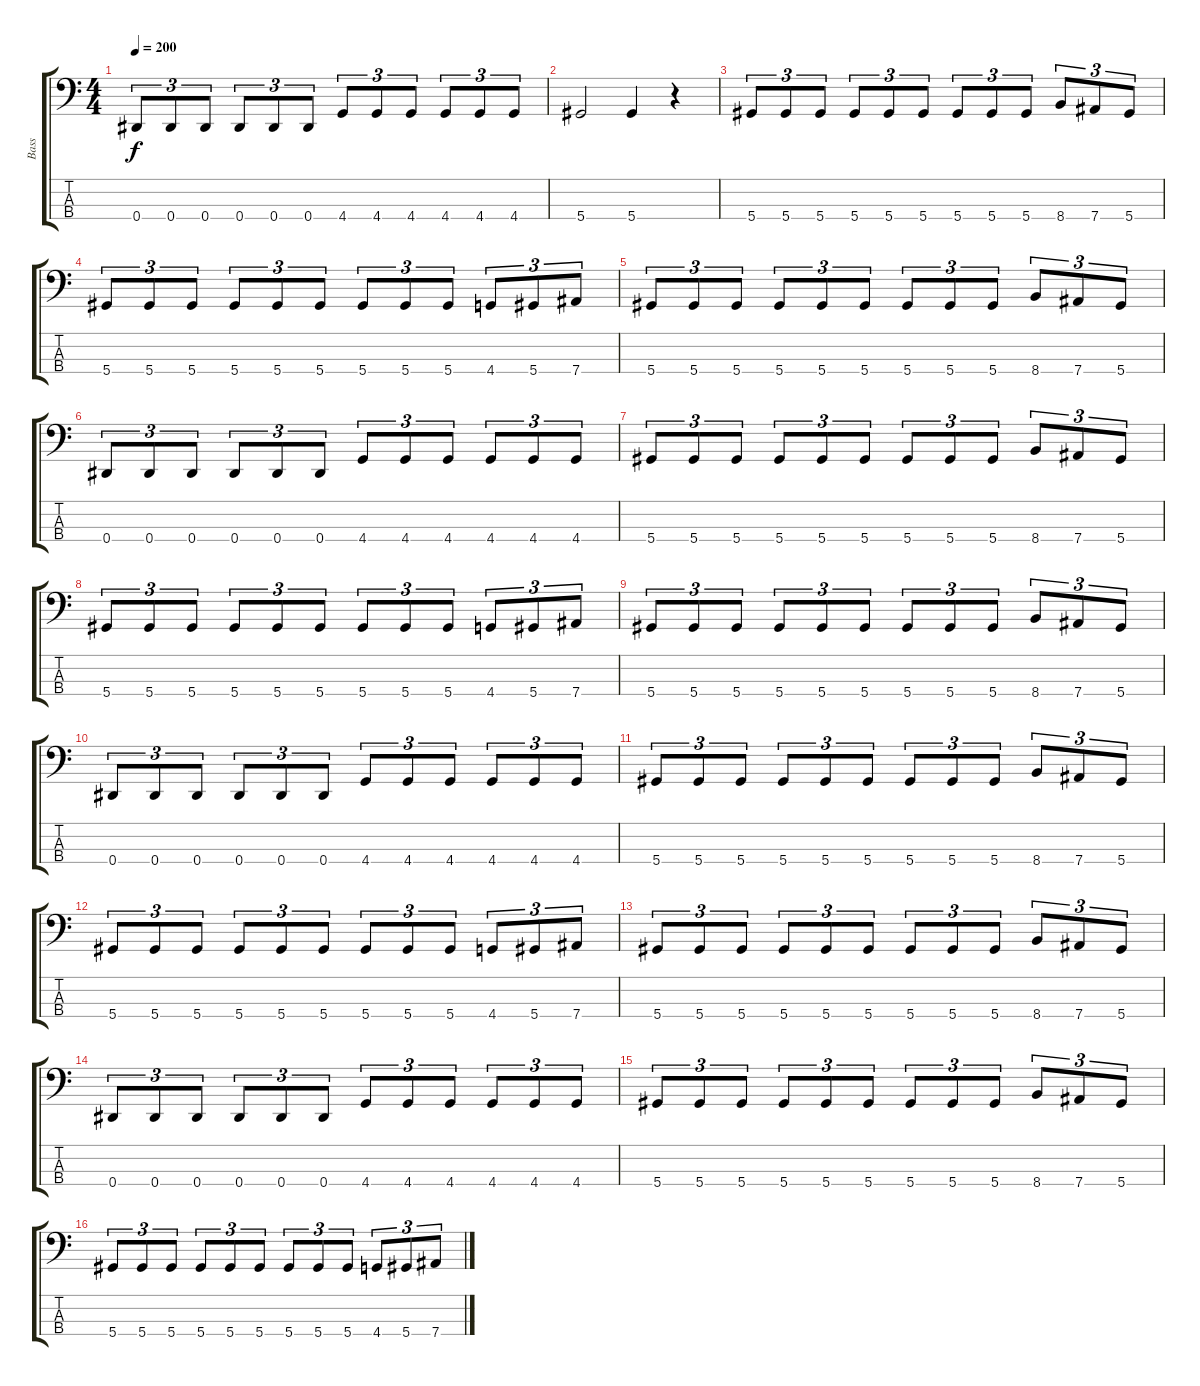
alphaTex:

\track ("Bass" "Bass") {instrument electricbassfinger}
\staff {score tabs}
\tuning (Gb2 Db2 Ab1 Eb1) {hide}
\ts (4 4)
\tempo 200
\clef f4
\ks c
0.4.8{tu (3 2) dy f} 0.4.8{tu (3 2)} 0.4.8{tu (3 2)} 0.4.8{tu (3 2)} 0.4.8{tu (3 2)} 0.4.8{tu (3 2)} 4.4.8{tu (3 2)} 4.4.8{tu (3 2)} 4.4.8{tu (3 2)} 4.4.8{tu (3 2)} 4.4.8{tu (3 2)} 4.4.8{tu (3 2)} |
5.4.2 5.4.4 r.4 |
5.4.8{tu (3 2)} 5.4.8{tu (3 2)} 5.4.8{tu (3 2)} 5.4.8{tu (3 2)} 5.4.8{tu (3 2)} 5.4.8{tu (3 2)} 5.4.8{tu (3 2)} 5.4.8{tu (3 2)} 5.4.8{tu (3 2)} 8.4.8{tu (3 2)} 7.4.8{tu (3 2)} 5.4.8{tu (3 2)} |
5.4.8{tu (3 2)} 5.4.8{tu (3 2)} 5.4.8{tu (3 2)} 5.4.8{tu (3 2)} 5.4.8{tu (3 2)} 5.4.8{tu (3 2)} 5.4.8{tu (3 2)} 5.4.8{tu (3 2)} 5.4.8{tu (3 2)} 4.4.8{tu (3 2)} 5.4.8{tu (3 2)} 7.4.8{tu (3 2)} |
5.4.8{tu (3 2)} 5.4.8{tu (3 2)} 5.4.8{tu (3 2)} 5.4.8{tu (3 2)} 5.4.8{tu (3 2)} 5.4.8{tu (3 2)} 5.4.8{tu (3 2)} 5.4.8{tu (3 2)} 5.4.8{tu (3 2)} 8.4.8{tu (3 2)} 7.4.8{tu (3 2)} 5.4.8{tu (3 2)} |
0.4.8{tu (3 2)} 0.4.8{tu (3 2)} 0.4.8{tu (3 2)} 0.4.8{tu (3 2)} 0.4.8{tu (3 2)} 0.4.8{tu (3 2)} 4.4.8{tu (3 2)} 4.4.8{tu (3 2)} 4.4.8{tu (3 2)} 4.4.8{tu (3 2)} 4.4.8{tu (3 2)} 4.4.8{tu (3 2)} |
5.4.8{tu (3 2)} 5.4.8{tu (3 2)} 5.4.8{tu (3 2)} 5.4.8{tu (3 2)} 5.4.8{tu (3 2)} 5.4.8{tu (3 2)} 5.4.8{tu (3 2)} 5.4.8{tu (3 2)} 5.4.8{tu (3 2)} 8.4.8{tu (3 2)} 7.4.8{tu (3 2)} 5.4.8{tu (3 2)} |
5.4.8{tu (3 2)} 5.4.8{tu (3 2)} 5.4.8{tu (3 2)} 5.4.8{tu (3 2)} 5.4.8{tu (3 2)} 5.4.8{tu (3 2)} 5.4.8{tu (3 2)} 5.4.8{tu (3 2)} 5.4.8{tu (3 2)} 4.4.8{tu (3 2)} 5.4.8{tu (3 2)} 7.4.8{tu (3 2)} |
5.4.8{tu (3 2)} 5.4.8{tu (3 2)} 5.4.8{tu (3 2)} 5.4.8{tu (3 2)} 5.4.8{tu (3 2)} 5.4.8{tu (3 2)} 5.4.8{tu (3 2)} 5.4.8{tu (3 2)} 5.4.8{tu (3 2)} 8.4.8{tu (3 2)} 7.4.8{tu (3 2)} 5.4.8{tu (3 2)} |
0.4.8{tu (3 2)} 0.4.8{tu (3 2)} 0.4.8{tu (3 2)} 0.4.8{tu (3 2)} 0.4.8{tu (3 2)} 0.4.8{tu (3 2)} 4.4.8{tu (3 2)} 4.4.8{tu (3 2)} 4.4.8{tu (3 2)} 4.4.8{tu (3 2)} 4.4.8{tu (3 2)} 4.4.8{tu (3 2)} |
5.4.8{tu (3 2)} 5.4.8{tu (3 2)} 5.4.8{tu (3 2)} 5.4.8{tu (3 2)} 5.4.8{tu (3 2)} 5.4.8{tu (3 2)} 5.4.8{tu (3 2)} 5.4.8{tu (3 2)} 5.4.8{tu (3 2)} 8.4.8{tu (3 2)} 7.4.8{tu (3 2)} 5.4.8{tu (3 2)} |
5.4.8{tu (3 2)} 5.4.8{tu (3 2)} 5.4.8{tu (3 2)} 5.4.8{tu (3 2)} 5.4.8{tu (3 2)} 5.4.8{tu (3 2)} 5.4.8{tu (3 2)} 5.4.8{tu (3 2)} 5.4.8{tu (3 2)} 4.4.8{tu (3 2)} 5.4.8{tu (3 2)} 7.4.8{tu (3 2)} |
5.4.8{tu (3 2)} 5.4.8{tu (3 2)} 5.4.8{tu (3 2)} 5.4.8{tu (3 2)} 5.4.8{tu (3 2)} 5.4.8{tu (3 2)} 5.4.8{tu (3 2)} 5.4.8{tu (3 2)} 5.4.8{tu (3 2)} 8.4.8{tu (3 2)} 7.4.8{tu (3 2)} 5.4.8{tu (3 2)} |
0.4.8{tu (3 2)} 0.4.8{tu (3 2)} 0.4.8{tu (3 2)} 0.4.8{tu (3 2)} 0.4.8{tu (3 2)} 0.4.8{tu (3 2)} 4.4.8{tu (3 2)} 4.4.8{tu (3 2)} 4.4.8{tu (3 2)} 4.4.8{tu (3 2)} 4.4.8{tu (3 2)} 4.4.8{tu (3 2)} |
5.4.8{tu (3 2)} 5.4.8{tu (3 2)} 5.4.8{tu (3 2)} 5.4.8{tu (3 2)} 5.4.8{tu (3 2)} 5.4.8{tu (3 2)} 5.4.8{tu (3 2)} 5.4.8{tu (3 2)} 5.4.8{tu (3 2)} 8.4.8{tu (3 2)} 7.4.8{tu (3 2)} 5.4.8{tu (3 2)} |
5.4.8{tu (3 2)} 5.4.8{tu (3 2)} 5.4.8{tu (3 2)} 5.4.8{tu (3 2)} 5.4.8{tu (3 2)} 5.4.8{tu (3 2)} 5.4.8{tu (3 2)} 5.4.8{tu (3 2)} 5.4.8{tu (3 2)} 4.4.8{tu (3 2)} 5.4.8{tu (3 2)} 7.4.8{tu (3 2)}
